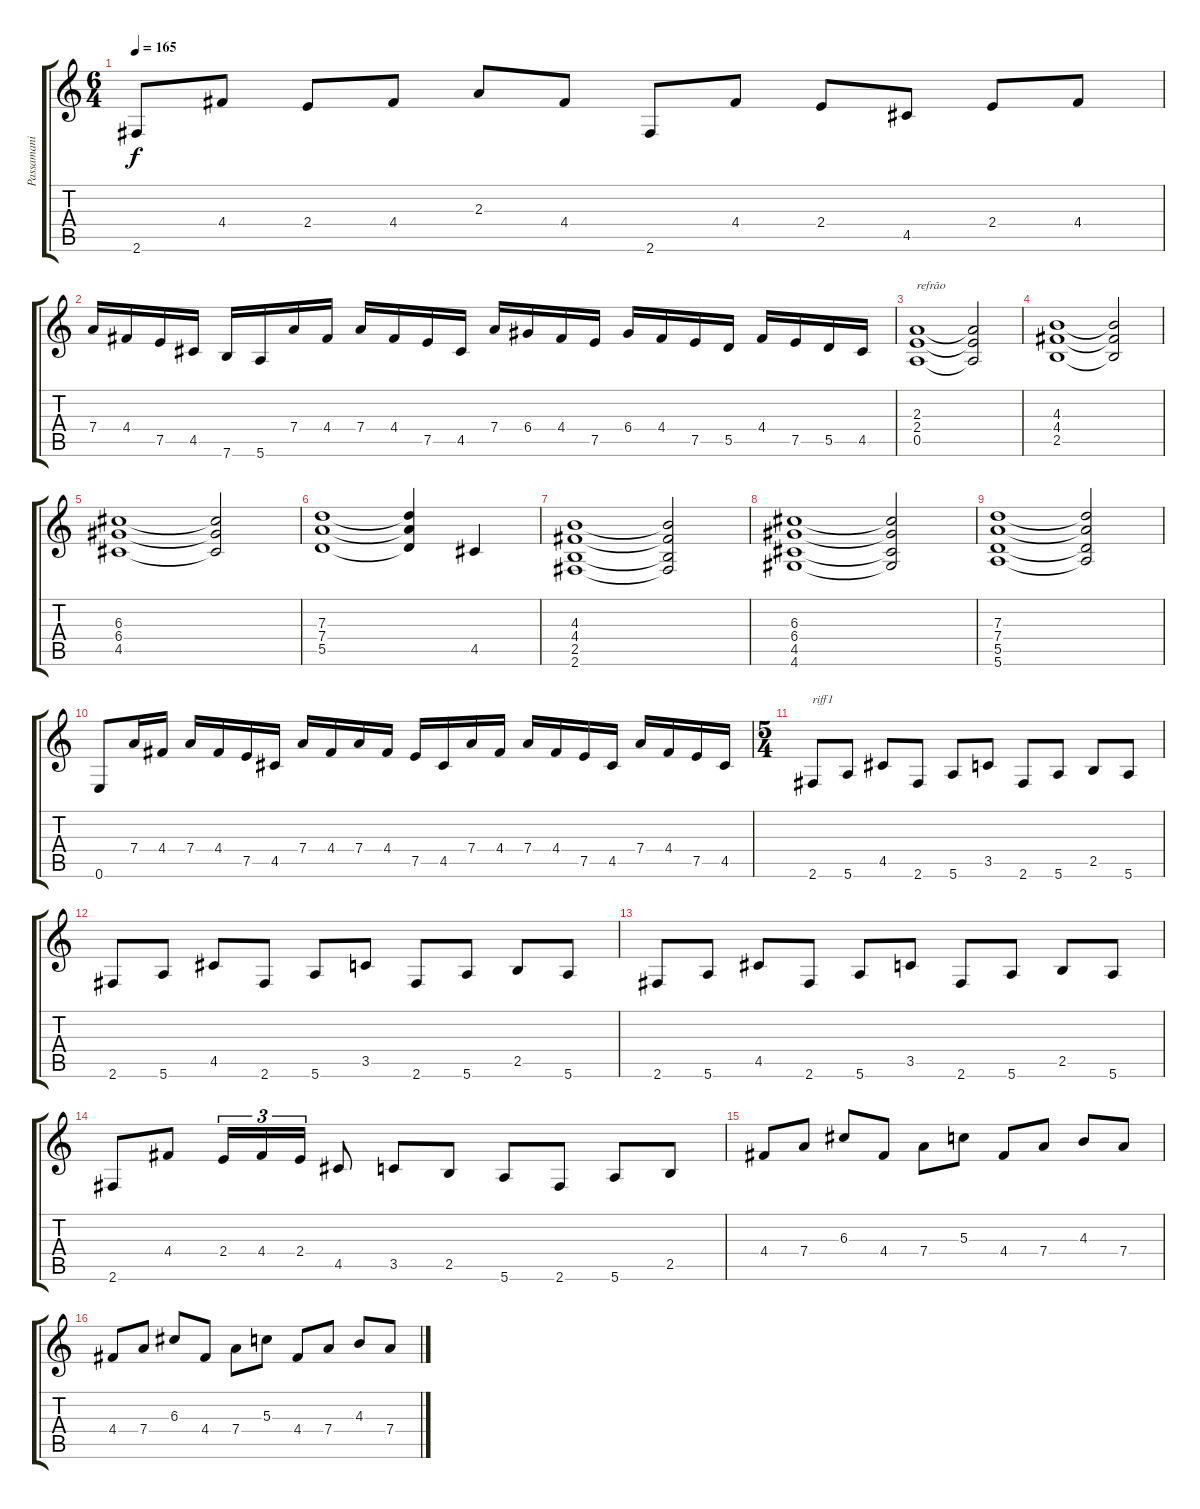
\track ("Passamani" "Passamani") {instrument overdrivenguitar}
\staff {score tabs}
\tuning (E4 B3 G3 D3 A2 E2) {hide}
\ts (6 4)
\tempo 165
\clef g2
\ks c
2.6.8{dy f} 4.4.8 2.4.8 4.4.8 2.3.8 4.4.8 2.6.8 4.4.8 2.4.8 4.5.8 2.4.8 4.4.8 |
7.4.16 4.4.16 7.5.16 4.5.16 7.6.16 5.6.16 7.4.16 4.4.16 7.4.16 4.4.16 7.5.16 4.5.16 7.4.16 6.4.16 4.4.16 7.5.16 6.4.16 4.4.16 7.5.16 5.5.16 4.4.16 7.5.16 5.5.16 4.5.16 |
(2.3 2.4 0.5).1{txt "refrão"} (2.3{t} 2.4{t} 0.5{t}).2 |
(4.3 4.4 2.5).1 (4.3{t} 4.4{t} 2.5{t}).2 |
(6.3 6.4 4.5).1 (6.3{t} 6.4{t} 4.5{t}).2 |
(7.3 7.4 5.5).1 (7.3{t} 7.4{t} 5.5{t}).4 4.5.4 |
(4.3 4.4 2.5 2.6).1 (4.3{t} 4.4{t} 2.5{t} 2.6{t}).2 |
(6.3 6.4 4.5 4.6).1 (6.3{t} 6.4{t} 4.5{t} 4.6{t}).2 |
(7.3 7.4 5.5 5.6).1 (7.3{t} 7.4{t} 5.5{t} 5.6{t}).2 |
0.6.8 7.4.16 4.4.16 7.4.16 4.4.16 7.5.16 4.5.16 7.4.16 4.4.16 7.4.16 4.4.16 7.5.16 4.5.16 7.4.16 4.4.16 7.4.16 4.4.16 7.5.16 4.5.16 7.4.16 4.4.16 7.5.16 4.5.16 |
\ts (5 4)
2.6.8{txt "riff1"} 5.6.8 4.5.8 2.6.8 5.6.8 3.5.8 2.6.8 5.6.8 2.5.8 5.6.8 |
2.6.8 5.6.8 4.5.8 2.6.8 5.6.8 3.5.8 2.6.8 5.6.8 2.5.8 5.6.8 |
2.6.8 5.6.8 4.5.8 2.6.8 5.6.8 3.5.8 2.6.8 5.6.8 2.5.8 5.6.8 |
2.6.8 4.4.8 2.4.16{tu (3 2)} 4.4.16{tu (3 2)} 2.4.16{tu (3 2)} 4.5.8 3.5.8 2.5.8 5.6.8 2.6.8 5.6.8 2.5.8 |
4.4.8 7.4.8 6.3.8 4.4.8 7.4.8 5.3.8 4.4.8 7.4.8 4.3.8 7.4.8 |
4.4.8 7.4.8 6.3.8 4.4.8 7.4.8 5.3.8 4.4.8 7.4.8 4.3.8 7.4.8
